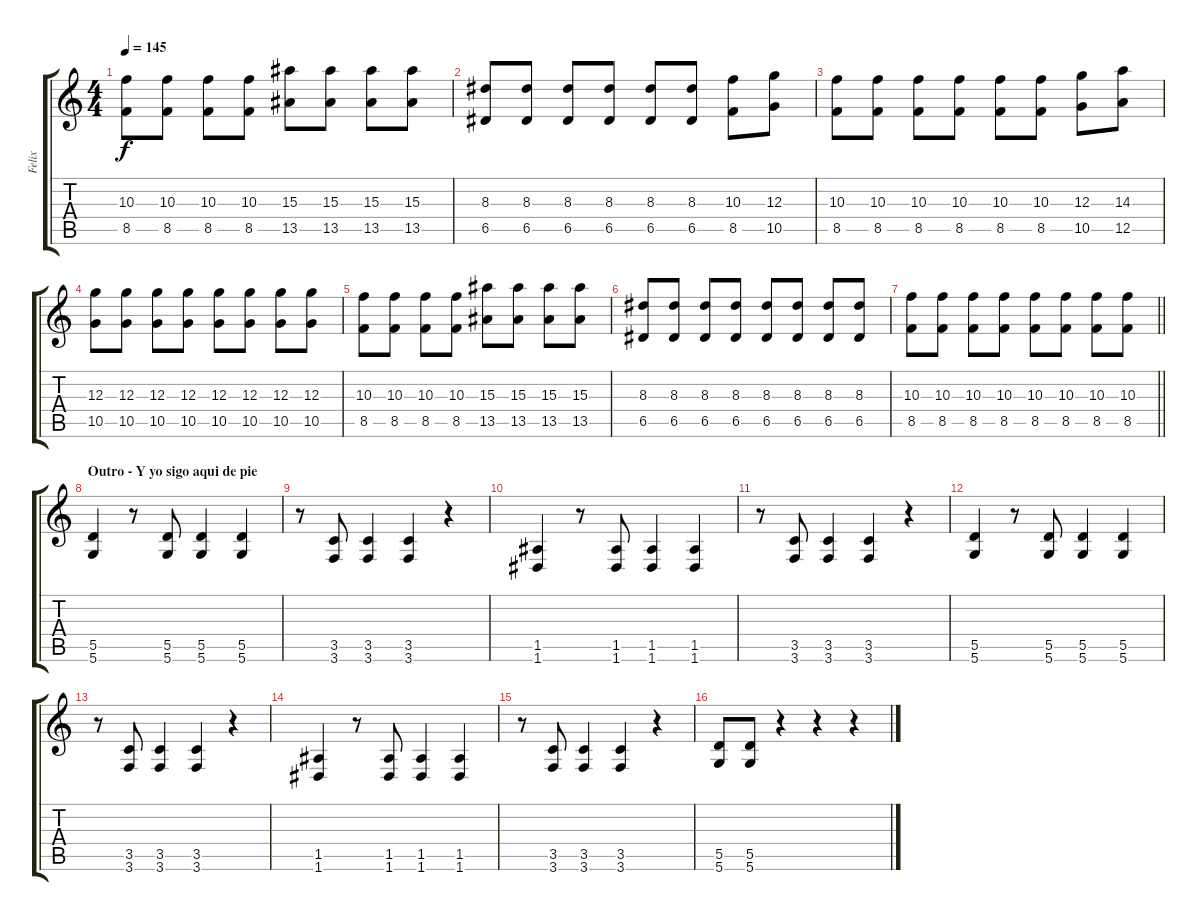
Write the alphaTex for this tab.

\track ("Felix" "Felix") {instrument distortionguitar}
\staff {score tabs}
\tuning (E4 B3 G3 D3 A2 D2) {hide}
\ts (4 4)
\tempo 145
\clef g2
\ks c
(10.3 8.5).8{dy f} (10.3 8.5).8 (10.3 8.5).8 (10.3 8.5).8 (15.3 13.5).8 (15.3 13.5).8 (15.3 13.5).8 (15.3 13.5).8 |
(8.3 6.5).8 (8.3 6.5).8 (8.3 6.5).8 (8.3 6.5).8 (8.3 6.5).8 (8.3 6.5).8 (10.3 8.5).8 (12.3 10.5).8 |
(10.3 8.5).8 (10.3 8.5).8 (10.3 8.5).8 (10.3 8.5).8 (10.3 8.5).8 (10.3 8.5).8 (12.3 10.5).8 (14.3 12.5).8 |
(12.3 10.5).8 (12.3 10.5).8 (12.3 10.5).8 (12.3 10.5).8 (12.3 10.5).8 (12.3 10.5).8 (12.3 10.5).8 (12.3 10.5).8 |
(10.3 8.5).8 (10.3 8.5).8 (10.3 8.5).8 (10.3 8.5).8 (15.3 13.5).8 (15.3 13.5).8 (15.3 13.5).8 (15.3 13.5).8 |
(8.3 6.5).8 (8.3 6.5).8 (8.3 6.5).8 (8.3 6.5).8 (8.3 6.5).8 (8.3 6.5).8 (8.3 6.5).8 (8.3 6.5).8 |
\barLineRight lightlight
(10.3 8.5).8 (10.3 8.5).8 (10.3 8.5).8 (10.3 8.5).8 (10.3 8.5).8 (10.3 8.5).8 (10.3 8.5).8 (10.3 8.5).8 |
\section ("" "Outro - Y yo sigo aqui de pie")
(5.5 5.6).4 r.8 (5.5 5.6).8 (5.5 5.6).4 (5.5 5.6).4 |
r.8 (3.5 3.6).8 (3.5 3.6).4 (3.5 3.6).4 r.4 |
(1.5 1.6).4 r.8 (1.5 1.6).8 (1.5 1.6).4 (1.5 1.6).4 |
r.8 (3.5 3.6).8 (3.5 3.6).4 (3.5 3.6).4 r.4 |
(5.5 5.6).4 r.8 (5.5 5.6).8 (5.5 5.6).4 (5.5 5.6).4 |
r.8 (3.5 3.6).8 (3.5 3.6).4 (3.5 3.6).4 r.4 |
(1.5 1.6).4 r.8 (1.5 1.6).8 (1.5 1.6).4 (1.5 1.6).4 |
r.8 (3.5 3.6).8 (3.5 3.6).4 (3.5 3.6).4 r.4 |
(5.5 5.6).8 (5.5 5.6).8 r.4 r.4 r.4
